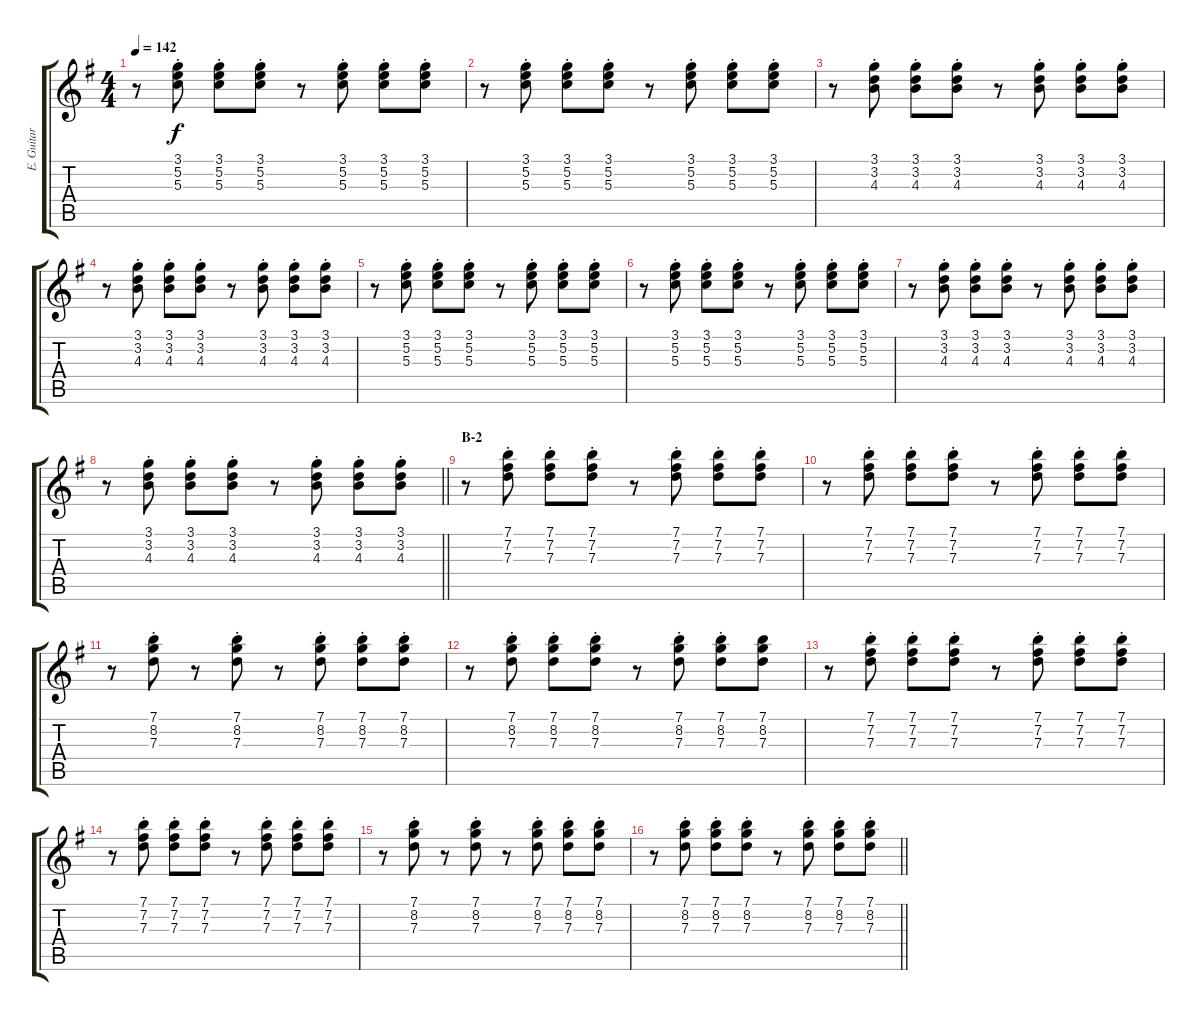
\track ("E. Guitar II" "E. Guitar ") {instrument electricguitarclean}
\staff {score tabs}
\tuning (E4 B3 G3 D3 A2 E2) {hide}
\ts (4 4)
\tempo 142
\clef g2
\ks g
r.8{dy f} (3.1{st} 5.2{st} 5.3{st}).8 (3.1{st} 5.2{st} 5.3{st}).8 (3.1{st} 5.2{st} 5.3{st}).8 r.8 (3.1{st} 5.2{st} 5.3{st}).8 (3.1{st} 5.2{st} 5.3{st}).8 (3.1{st} 5.2{st} 5.3{st}).8 |
r.8 (3.1{st} 5.2{st} 5.3{st}).8 (3.1{st} 5.2{st} 5.3{st}).8 (3.1{st} 5.2{st} 5.3{st}).8 r.8 (3.1{st} 5.2{st} 5.3{st}).8 (3.1{st} 5.2{st} 5.3{st}).8 (3.1{st} 5.2{st} 5.3{st}).8 |
r.8 (3.1{st} 3.2{st} 4.3{st}).8 (3.1{st} 3.2{st} 4.3{st}).8 (3.1{st} 3.2{st} 4.3{st}).8 r.8 (3.1{st} 3.2{st} 4.3{st}).8 (3.1{st} 3.2{st} 4.3{st}).8 (3.1{st} 3.2{st} 4.3{st}).8 |
r.8 (3.1{st} 3.2{st} 4.3{st}).8 (3.1{st} 3.2{st} 4.3{st}).8 (3.1{st} 3.2{st} 4.3{st}).8 r.8 (3.1{st} 3.2{st} 4.3{st}).8 (3.1{st} 3.2{st} 4.3{st}).8 (3.1{st} 3.2{st} 4.3{st}).8 |
r.8 (3.1{st} 5.2{st} 5.3{st}).8 (3.1{st} 5.2{st} 5.3{st}).8 (3.1{st} 5.2{st} 5.3{st}).8 r.8 (3.1{st} 5.2{st} 5.3{st}).8 (3.1{st} 5.2{st} 5.3{st}).8 (3.1{st} 5.2{st} 5.3{st}).8 |
r.8 (3.1{st} 5.2{st} 5.3{st}).8 (3.1{st} 5.2{st} 5.3{st}).8 (3.1{st} 5.2{st} 5.3{st}).8 r.8 (3.1{st} 5.2{st} 5.3{st}).8 (3.1{st} 5.2{st} 5.3{st}).8 (3.1{st} 5.2{st} 5.3{st}).8 |
r.8 (3.1{st} 3.2{st} 4.3{st}).8 (3.1{st} 3.2{st} 4.3{st}).8 (3.1{st} 3.2{st} 4.3{st}).8 r.8 (3.1{st} 3.2{st} 4.3{st}).8 (3.1{st} 3.2{st} 4.3{st}).8 (3.1{st} 3.2{st} 4.3{st}).8 |
\barLineRight lightlight
r.8 (3.1{st} 3.2{st} 4.3{st}).8 (3.1{st} 3.2{st} 4.3{st}).8 (3.1{st} 3.2{st} 4.3{st}).8 r.8 (3.1{st} 3.2{st} 4.3{st}).8 (3.1{st} 3.2{st} 4.3{st}).8 (3.1{st} 3.2{st} 4.3{st}).8 |
\section ("" "B-2")
r.8 (7.1{st} 7.2{st} 7.3{st}).8 (7.1{st} 7.2{st} 7.3{st}).8 (7.1{st} 7.2{st} 7.3{st}).8 r.8 (7.1{st} 7.2{st} 7.3{st}).8 (7.1{st} 7.2{st} 7.3{st}).8 (7.1{st} 7.2{st} 7.3{st}).8 |
r.8 (7.1{st} 7.2{st} 7.3{st}).8 (7.1{st} 7.2{st} 7.3{st}).8 (7.1{st} 7.2{st} 7.3{st}).8 r.8 (7.1{st} 7.2{st} 7.3{st}).8 (7.1{st} 7.2{st} 7.3{st}).8 (7.1{st} 7.2{st} 7.3{st}).8 |
r.8 (7.1{st} 8.2{st} 7.3{st}).8 r.8 (7.1{st} 8.2{st} 7.3{st}).8 r.8 (7.1{st} 8.2{st} 7.3{st}).8 (7.1{st} 8.2{st} 7.3{st}).8 (7.1{st} 8.2{st} 7.3{st}).8 |
r.8 (7.1{st} 8.2{st} 7.3{st}).8 (7.1{st} 8.2{st} 7.3{st}).8 (7.1{st} 8.2{st} 7.3{st}).8 r.8 (7.1{st} 8.2{st} 7.3{st}).8 (7.1{st} 8.2{st} 7.3{st}).8 (7.1 8.2 7.3).8 |
r.8 (7.1{st} 7.2{st} 7.3{st}).8 (7.1{st} 7.2{st} 7.3{st}).8 (7.1{st} 7.2{st} 7.3{st}).8 r.8 (7.1{st} 7.2{st} 7.3{st}).8 (7.1{st} 7.2{st} 7.3{st}).8 (7.1{st} 7.2{st} 7.3{st}).8 |
r.8 (7.1{st} 7.2{st} 7.3{st}).8 (7.1{st} 7.2{st} 7.3{st}).8 (7.1{st} 7.2{st} 7.3{st}).8 r.8 (7.1{st} 7.2{st} 7.3{st}).8 (7.1{st} 7.2{st} 7.3{st}).8 (7.1{st} 7.2{st} 7.3{st}).8 |
r.8 (7.1{st} 8.2{st} 7.3{st}).8 r.8 (7.1{st} 8.2{st} 7.3{st}).8 r.8 (7.1{st} 8.2{st} 7.3{st}).8 (7.1{st} 8.2{st} 7.3{st}).8 (7.1{st} 8.2{st} 7.3{st}).8 |
\barLineRight lightlight
r.8 (7.1{st} 8.2{st} 7.3{st}).8 (7.1{st} 8.2{st} 7.3{st}).8 (7.1{st} 8.2{st} 7.3{st}).8 r.8 (7.1{st} 8.2{st} 7.3{st}).8 (7.1{st} 8.2{st} 7.3{st}).8 (7.1{st} 8.2{st} 7.3{st}).8
